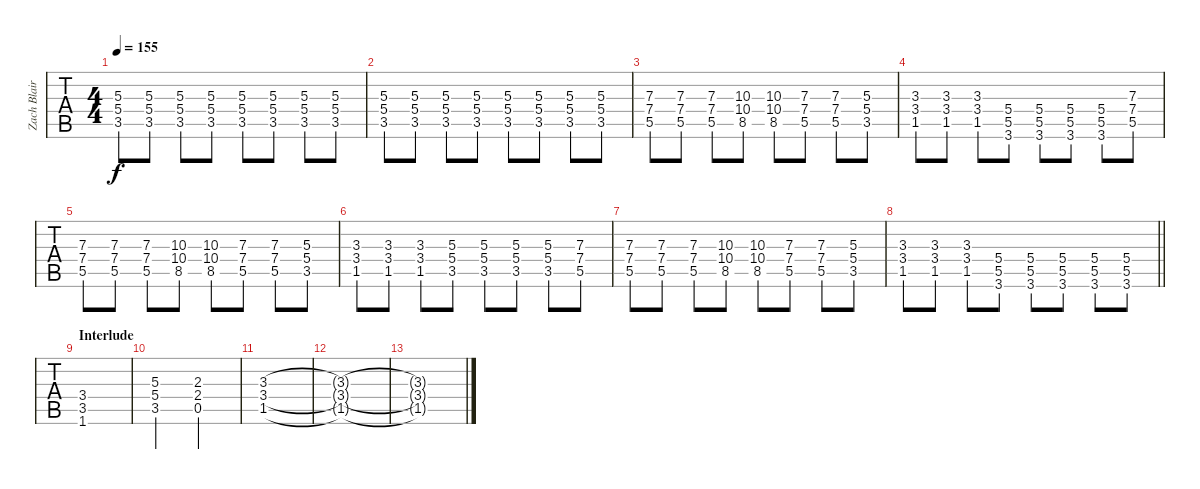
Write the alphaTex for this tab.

\track ("Zach Blair - Guitar One" "Zach Blair") {instrument distortionguitar}
\staff {tabs}
\tuning (Eb4 Bb3 Gb3 Db3 Ab2 Eb2) {hide}
\ts (4 4)
\tempo 155
\clef g2
\ks c
(5.3 5.4 3.5).8{dy f} (5.3 5.4 3.5).8 (5.3 5.4 3.5).8 (5.3 5.4 3.5).8 (5.3 5.4 3.5).8 (5.3 5.4 3.5).8 (5.3 5.4 3.5).8 (5.3 5.4 3.5).8 |
(5.3 5.4 3.5).8 (5.3 5.4 3.5).8 (5.3 5.4 3.5).8 (5.3 5.4 3.5).8 (5.3 5.4 3.5).8 (5.3 5.4 3.5).8 (5.3 5.4 3.5).8 (5.3 5.4 3.5).8 |
(7.3 7.4 5.5).8 (7.3 7.4 5.5).8 (7.3 7.4 5.5).8 (10.3 10.4 8.5).8 (10.3 10.4 8.5).8 (7.3 7.4 5.5).8 (7.3 7.4 5.5).8 (5.3 5.4 3.5).8 |
(3.3 3.4 1.5).8 (3.3 3.4 1.5).8 (3.3 3.4 1.5).8 (5.4 5.5 3.6).8 (5.4 5.5 3.6).8 (5.4 5.5 3.6).8 (5.4 5.5 3.6).8 (7.3 7.4 5.5).8 |
(7.3 7.4 5.5).8 (7.3 7.4 5.5).8 (7.3 7.4 5.5).8 (10.3 10.4 8.5).8 (10.3 10.4 8.5).8 (7.3 7.4 5.5).8 (7.3 7.4 5.5).8 (5.3 5.4 3.5).8 |
(3.3 3.4 1.5).8 (3.3 3.4 1.5).8 (3.3 3.4 1.5).8 (5.3 5.4 3.5).8 (5.3 5.4 3.5).8 (5.3 5.4 3.5).8 (5.3 5.4 3.5).8 (7.3 7.4 5.5).8 |
(7.3 7.4 5.5).8 (7.3 7.4 5.5).8 (7.3 7.4 5.5).8 (10.3 10.4 8.5).8 (10.3 10.4 8.5).8 (7.3 7.4 5.5).8 (7.3 7.4 5.5).8 (5.3 5.4 3.5).8 |
\barLineRight lightlight
(3.3 3.4 1.5).8 (3.3 3.4 1.5).8 (3.3 3.4 1.5).8 (5.4 5.5 3.6).8 (5.4 5.5 3.6).8 (5.4 5.5 3.6).8 (5.4 5.5 3.6).8 (5.4 5.5 3.6).8 |
\section ("" "Interlude")
(3.4 3.5 1.6).1 |
(5.3 5.4 3.5).2 (2.3 2.4 0.5).2 |
(3.3 3.4 1.5).1{volume 0} |
(3.3{t} 3.4{t} 1.5{t}).1 |
(3.3{t} 3.4{t} 1.5{t}).1
